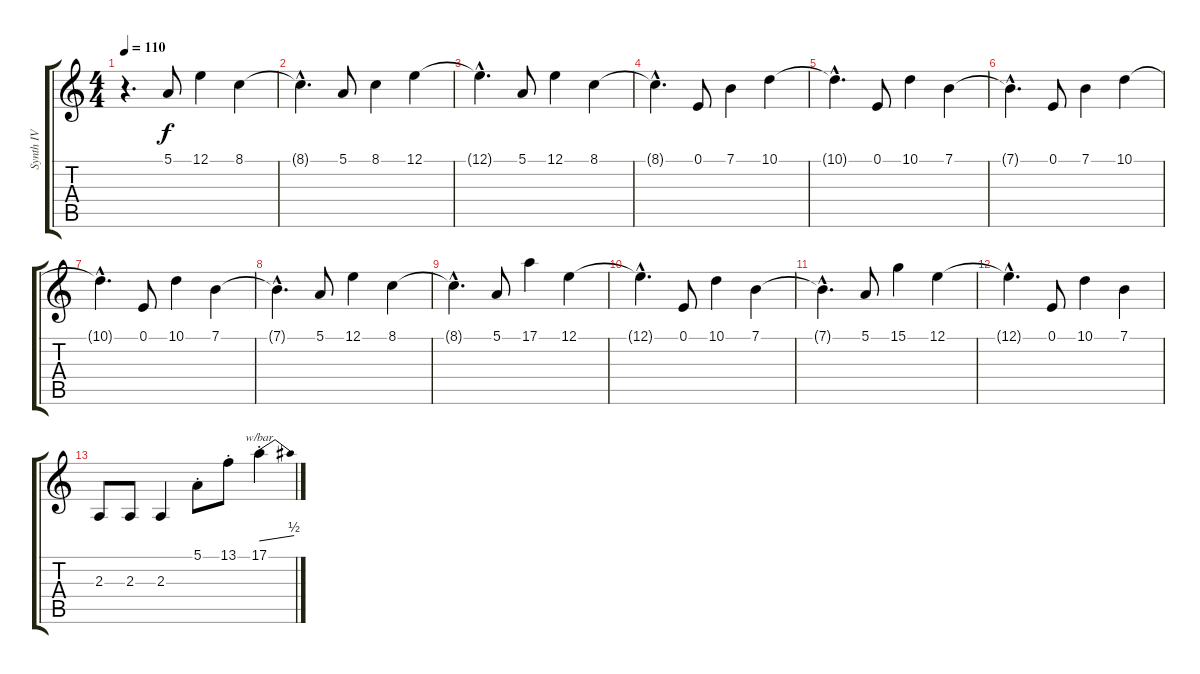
\track ("Synth IV" "Synth IV") {instrument lead7fifths}
\staff {score tabs}
\tuning (E4 B3 G3 D3 A2 E2) {hide}
\ts (4 4)
\tempo 110
\clef g2
\ks c
r.4{d dy f volume 7} 5.1.8 12.1.4 8.1.4 |
8.1{hac t}.4{d} 5.1.8 8.1.4 12.1.4 |
12.1{hac t}.4{d} 5.1.8 12.1.4 8.1.4 |
8.1{hac t}.4{d} 0.1.8 7.1.4 10.1.4 |
10.1{hac t}.4{d} 0.1.8 10.1.4 7.1.4 |
7.1{hac t}.4{d} 0.1.8 7.1.4 10.1.4 |
10.1{hac t}.4{d} 0.1.8 10.1.4 7.1.4 |
7.1{hac t}.4{d} 5.1.8 12.1.4 8.1.4 |
8.1{hac t}.4{d} 5.1.8 17.1.4 12.1.4 |
12.1{hac t}.4{d} 0.1.8 10.1.4 7.1.4 |
7.1{hac t}.4{d} 5.1.8 15.1.4 12.1.4 |
12.1{hac t}.4{d} 0.1.8 10.1.4 7.1.4 |
2.3.8 2.3.8 2.3.4 5.1{st}.8{volume 16} 13.1{st}.8 17.1{st}.4{tbe (dive default 0 0 60 2)}
